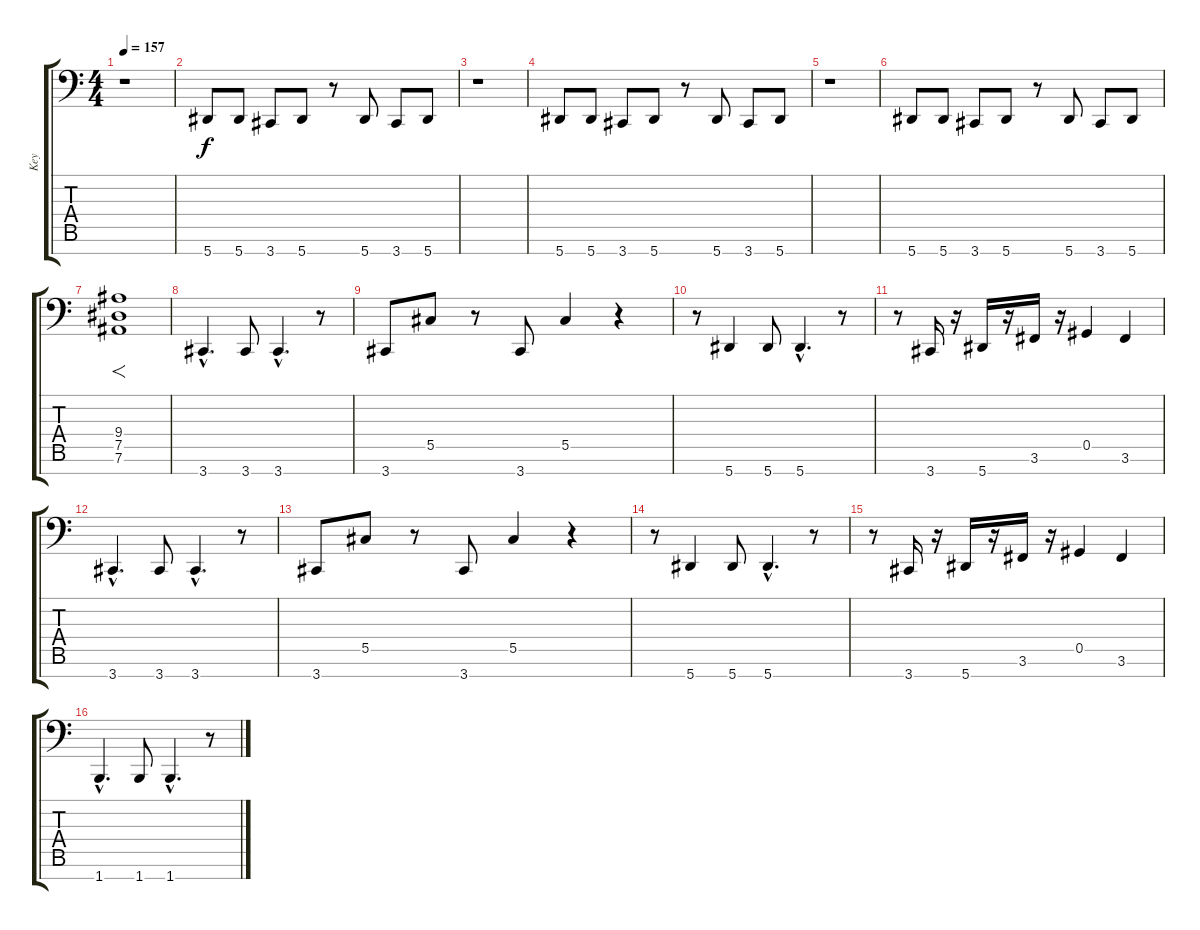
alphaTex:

\track ("Key" "Key") {instrument pad3polysynth}
\staff {score tabs}
\tuning (Eb4 Bb3 Gb3 Db3 Ab2 Eb2 Bb1) {hide}
\ts (4 4)
\tempo 157
\clef f4
\ks c
r.1{dy f} |
5.7.8 5.7.8 3.7.8 5.7.8 r.8 5.7.8 3.7.8 5.7.8 |
r.1 |
5.7.8 5.7.8 3.7.8 5.7.8 r.8 5.7.8 3.7.8 5.7.8 |
r.1 |
5.7.8 5.7.8 3.7.8 5.7.8 r.8 5.7.8 3.7.8 5.7.8 |
(9.4 7.5 7.6).1{f} |
3.7{hac}.4{d} 3.7.8 3.7{hac}.4{d} r.8 |
3.7.8 5.5.8 r.8 3.7.8 5.5.4 r.4 |
r.8 5.7.4 5.7.8 5.7{hac}.4{d} r.8 |
r.8 3.7.16 r.16 5.7.16 r.16 3.6.16 r.16 0.5.4 3.6.4 |
3.7{hac}.4{d} 3.7.8 3.7{hac}.4{d} r.8 |
3.7.8 5.5.8 r.8 3.7.8 5.5.4 r.4 |
r.8 5.7.4 5.7.8 5.7{hac}.4{d} r.8 |
r.8 3.7.16 r.16 5.7.16 r.16 3.6.16 r.16 0.5.4 3.6.4 |
1.7{hac}.4{d} 1.7.8 1.7{hac}.4{d} r.8
